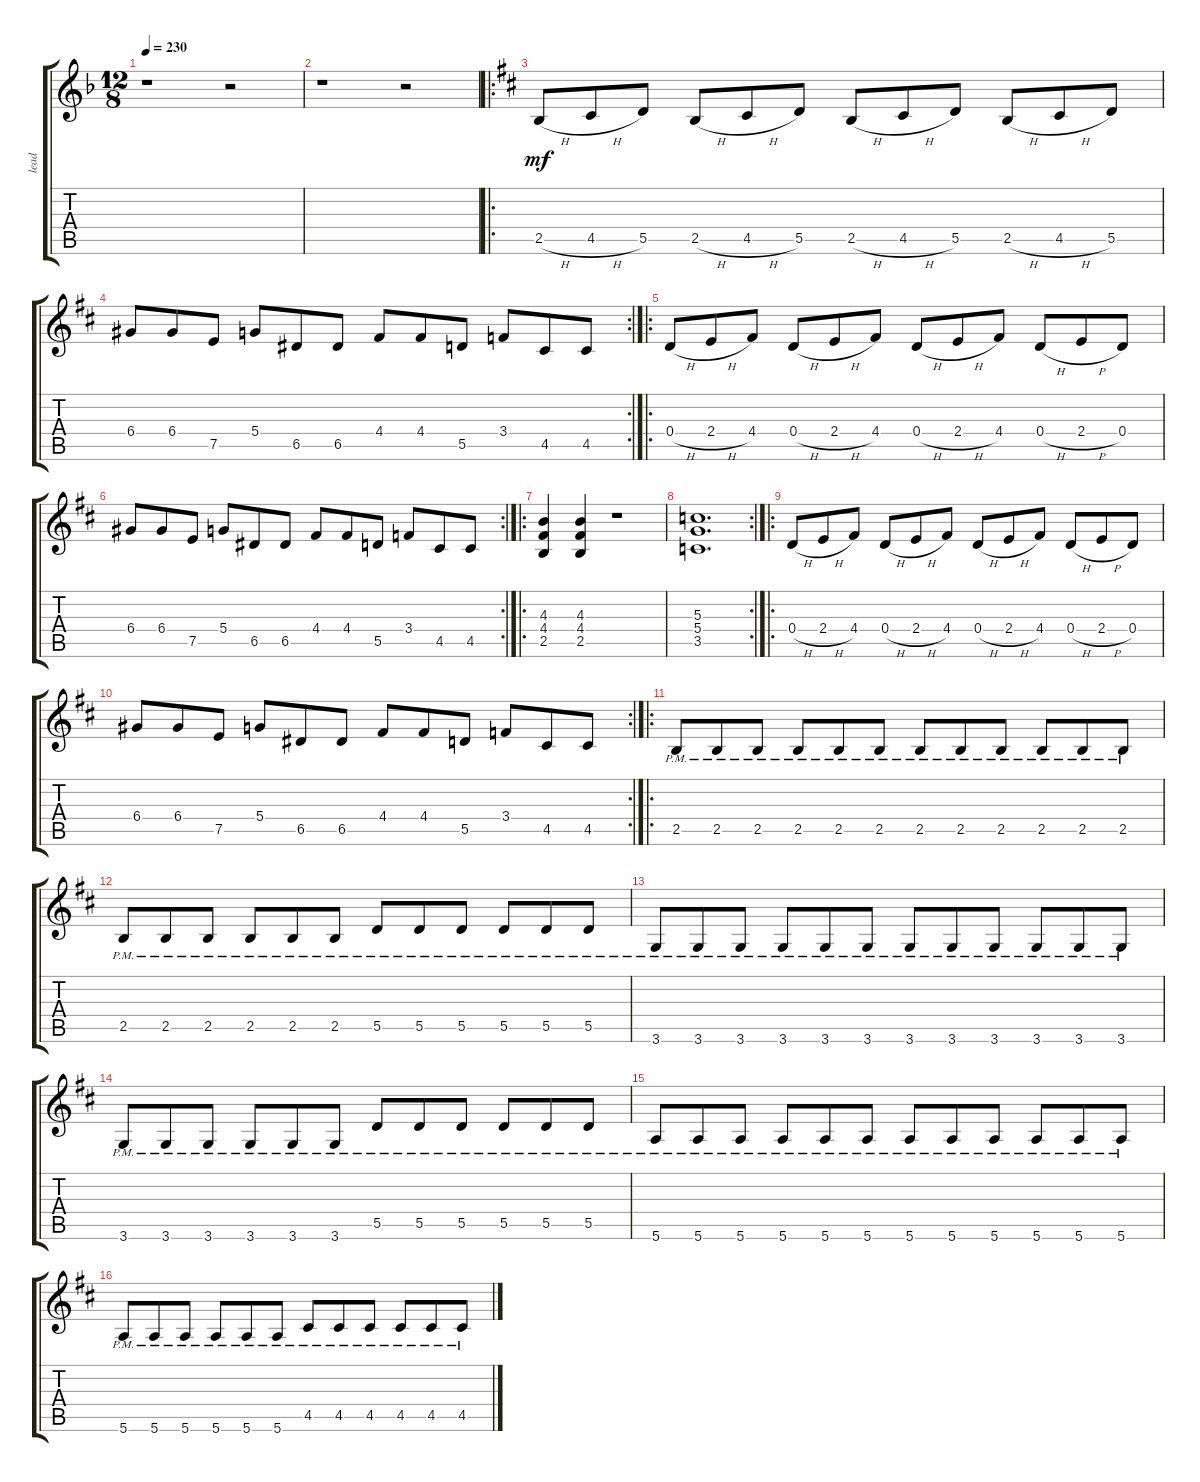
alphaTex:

\track ("lead" "lead") {instrument distortionguitar}
\staff {score tabs}
\tuning (E4 B3 G3 D3 A2 E2) {hide}
\ts (12 8)
\tempo 230
\clef g2
\ks f
r.1{dy f} r.2 |
r.1 r.2 |
\ro
\ks d
2.5{h}.8{dy mf} 4.5{h}.8 5.5.8 2.5{h}.8 4.5{h}.8 5.5.8 2.5{h}.8 4.5{h}.8 5.5.8 2.5{h}.8 4.5{h}.8 5.5.8 |
\rc 2
6.4.8 6.4.8 7.5.8 5.4.8 6.5.8 6.5.8 4.4.8 4.4.8 5.5.8 3.4.8 4.5.8 4.5.8 |
\ro
0.4{h}.8 2.4{h}.8 4.4.8 0.4{h}.8 2.4{h}.8 4.4.8 0.4{h}.8 2.4{h}.8 4.4.8 0.4{h}.8 2.4{h}.8 0.4.8 |
\rc 2
6.4.8 6.4.8 7.5.8 5.4.8 6.5.8 6.5.8 4.4.8 4.4.8 5.5.8 3.4.8 4.5.8 4.5.8 |
\ro
(4.3 4.4 2.5).4 (4.3 4.4 2.5).4 r.1 |
\rc 2
(5.3 5.4 3.5).1{d} |
\ro
0.4{h}.8 2.4{h}.8 4.4.8 0.4{h}.8 2.4{h}.8 4.4.8 0.4{h}.8 2.4{h}.8 4.4.8 0.4{h}.8 2.4{h}.8 0.4.8 |
\rc 2
6.4.8 6.4.8 7.5.8 5.4.8 6.5.8 6.5.8 4.4.8 4.4.8 5.5.8 3.4.8 4.5.8 4.5.8 |
\ro
2.5{pm}.8 2.5{pm}.8 2.5{pm}.8 2.5{pm}.8 2.5{pm}.8 2.5{pm}.8 2.5{pm}.8 2.5{pm}.8 2.5{pm}.8 2.5{pm}.8 2.5{pm}.8 2.5{pm}.8 |
2.5{pm}.8 2.5{pm}.8 2.5{pm}.8 2.5{pm}.8 2.5{pm}.8 2.5{pm}.8 5.5{pm}.8 5.5{pm}.8 5.5{pm}.8 5.5{pm}.8 5.5{pm}.8 5.5{pm}.8 |
3.6{pm}.8 3.6{pm}.8 3.6{pm}.8 3.6{pm}.8 3.6{pm}.8 3.6{pm}.8 3.6{pm}.8 3.6{pm}.8 3.6{pm}.8 3.6{pm}.8 3.6{pm}.8 3.6{pm}.8 |
3.6{pm}.8 3.6{pm}.8 3.6{pm}.8 3.6{pm}.8 3.6{pm}.8 3.6{pm}.8 5.5{pm}.8 5.5{pm}.8 5.5{pm}.8 5.5{pm}.8 5.5{pm}.8 5.5{pm}.8 |
5.6{pm}.8 5.6{pm}.8 5.6{pm}.8 5.6{pm}.8 5.6{pm}.8 5.6{pm}.8 5.6{pm}.8 5.6{pm}.8 5.6{pm}.8 5.6{pm}.8 5.6{pm}.8 5.6{pm}.8 |
5.6{pm}.8 5.6{pm}.8 5.6{pm}.8 5.6{pm}.8 5.6{pm}.8 5.6{pm}.8 4.5{pm}.8 4.5{pm}.8 4.5{pm}.8 4.5{pm}.8 4.5{pm}.8 4.5{pm}.8
